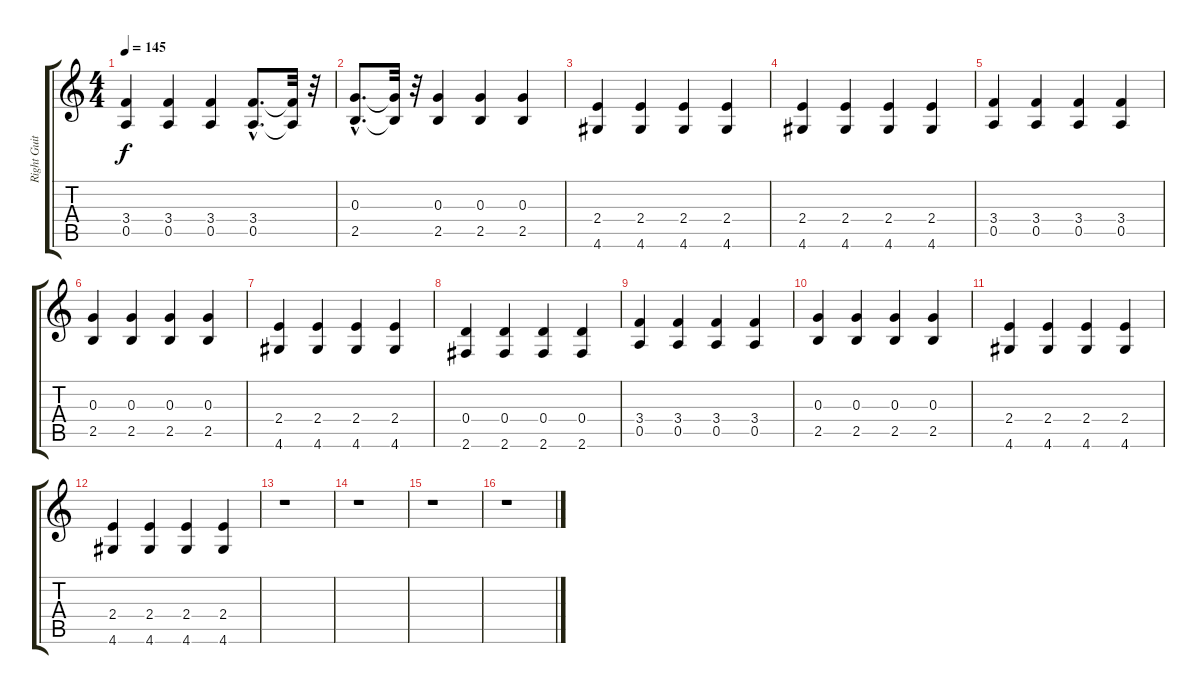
\track ("Right Guitar" "Right Guit") {instrument overdrivenguitar}
\staff {score tabs}
\tuning (E4 B3 G3 D3 A2 E2) {hide}
\ts (4 4)
\tempo 145
\clef g2
\ks c
(3.4 0.5).4{dy f} (3.4 0.5).4 (3.4 0.5).4 (3.4{hac} 0.5{hac}).8{d} (3.4{t} 0.5{t}).32 r.32 |
(0.3{hac} 2.5{hac}).8{d} (0.3{t} 2.5{t}).32 r.32 (0.3 2.5).4 (0.3 2.5).4 (0.3 2.5).4 |
(2.4 4.6).4 (2.4 4.6).4 (2.4 4.6).4 (2.4 4.6).4 |
(2.4 4.6).4 (2.4 4.6).4 (2.4 4.6).4 (2.4 4.6).4 |
(3.4 0.5).4 (3.4 0.5).4 (3.4 0.5).4 (3.4 0.5).4 |
(0.3 2.5).4 (0.3 2.5).4 (0.3 2.5).4 (0.3 2.5).4 |
(2.4 4.6).4 (2.4 4.6).4 (2.4 4.6).4 (2.4 4.6).4 |
(0.4 2.6).4 (0.4 2.6).4 (0.4 2.6).4 (0.4 2.6).4 |
(3.4 0.5).4 (3.4 0.5).4 (3.4 0.5).4 (3.4 0.5).4 |
(0.3 2.5).4 (0.3 2.5).4 (0.3 2.5).4 (0.3 2.5).4 |
(2.4 4.6).4 (2.4 4.6).4 (2.4 4.6).4 (2.4 4.6).4 |
(2.4 4.6).4 (2.4 4.6).4 (2.4 4.6).4 (2.4 4.6).4 |
r.1 |
r.1 |
r.1 |
r.1
